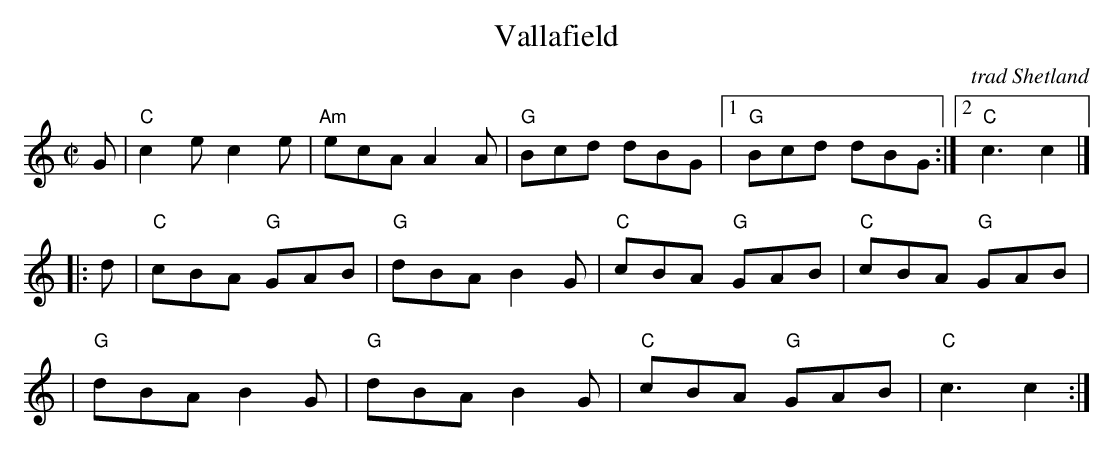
X:1
T: Vallafield
C: trad Shetland
M: C|
L: 1/8
K: C
G \
| "C"c2e c2e | "Am"ecA A2A | "G"Bcd dBG |1 "G"Bcd dBG :|2 "C"c3 c2 |]
|: d \
| "C"cBA "G"GAB | "G"dBA B2G | "C"cBA "G"GAB | "C"cBA "G"GAB |
| "G"dBA B2G | "G"dBA B2G | "C"cBA "G"GAB |"C"c3 c2 :|
